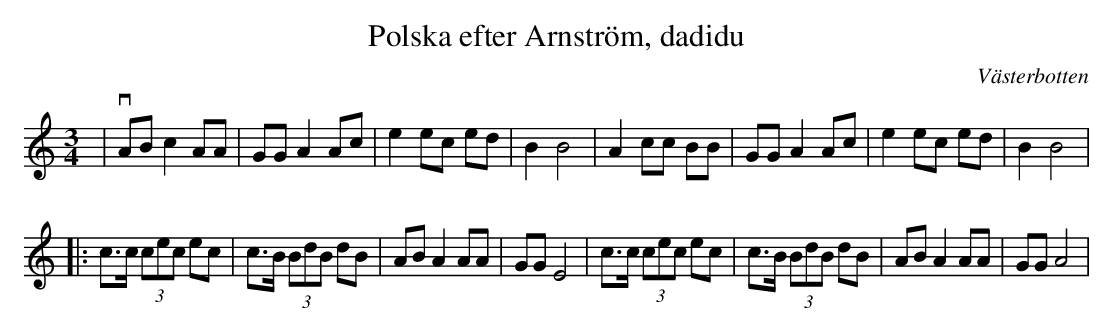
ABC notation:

X:1
T:Polska efter Arnström, dadidu
O:Västerbotten
M:3/4
L:1/8
K:Am
| vAB c2 AA | GG A2 Ac | e2 ec ed | B2 B4 | A2 cc BB | GG A2 Ac | e2 ec ed | B2 B4 |
|: c>c (3cec ec | c>B (3BdB dB | AB A2 AA | GG E4 | c>c (3cec ec | c>B (3BdB dB | AB A2 AA | GG A4 |
